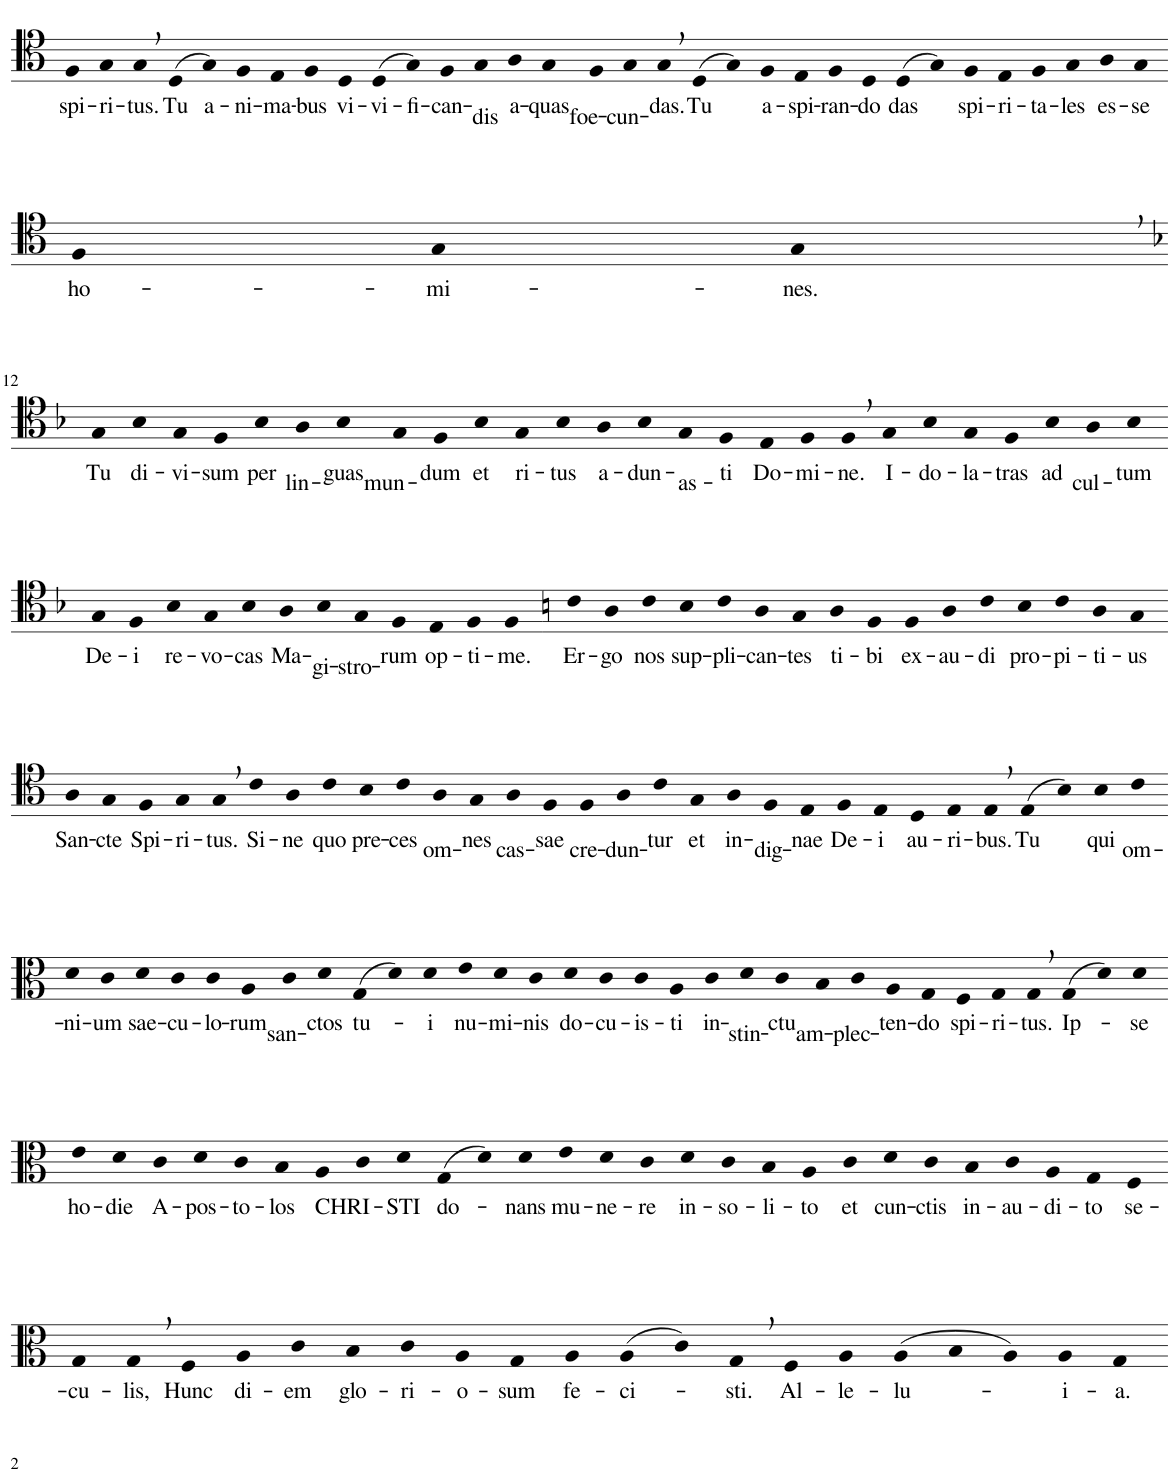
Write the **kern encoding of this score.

**kern	**text
*part1	*part1
*staff1	*staff1
*I"Piano	*
*I'Pno.	*
!!LO:PB:g=z
*clefC4	*
*k[]	*
*M63/4	*
=10	=10
!	!LO:LY:b
4F	spi-
!	!LO:LY:b
4G	-ri-
!	!LO:LY:b
4G,	-tus.
!	!LO:LY:b
(4D	Tu
!	!LO:LY:b
4G)	a-
!	!LO:LY:b
4F	-ni-
!	!LO:LY:b
4E	-ma-
!	!LO:LY:b
4F	-bus
!	!LO:LY:b
4D	vi-
!	!LO:LY:b
(4D	-vi-
!	!LO:LY:b
4G)	fi-
!	!LO:LY:b
4F	-can-
!	!LO:LY:b
4G	-dis
!	!LO:LY:b
4A	a-
!	!LO:LY:b
4G	-quas
!	!LO:LY:b
4F	foe-
!	!LO:LY:b
4G	-cun-
!	!LO:LY:b
4G,	-das.
!	!LO:LY:b
(4D	Tu
4G)	.
!	!LO:LY:b
4F	a-
!	!LO:LY:b
4E	-spi-
!	!LO:LY:b
4F	-ran-
!	!LO:LY:b
4D	-do
!	!LO:LY:b
(4D	das
4G)	.
!	!LO:LY:b
4F	spi-
!	!LO:LY:b
4E	-ri-
!	!LO:LY:b
4F	-ta-
!	!LO:LY:b
4G	-les
!	!LO:LY:b
4A	es-
!	!LO:LY:b
4G	-se
!!LO:LB:g=z
=11-	=11-
*k[]	*
!	!LO:LY:b
4F	ho-
!	!LO:LY:b
4G	-mi-
!	!LO:LY:b
4G,	-nes.
!!LO:LB:g=z
=12-	=12-
*k[b-]	*
!	!LO:LY:b
4G	Tu
!	!LO:LY:b
4B-	di-
!	!LO:LY:b
4G	-vi-
!	!LO:LY:b
4F	-sum
!	!LO:LY:b
4B-	per
!	!LO:LY:b
4A	lin-
!	!LO:LY:b
4B-	-guas
!	!LO:LY:b
4G	mun-
!	!LO:LY:b
4F	-dum
!	!LO:LY:b
4B-	et
!	!LO:LY:b
4G	ri-
!	!LO:LY:b
4B-	-tus
!	!LO:LY:b
4A	a-
!	!LO:LY:b
4B-	-dun-
!	!LO:LY:b
4G	-as-
!	!LO:LY:b
4F	-ti
!	!LO:LY:b
4E	Do-
!	!LO:LY:b
4F	-mi-
!	!LO:LY:b
4F,	-ne.
!	!LO:LY:b
4G	I-
!	!LO:LY:b
4B-	-do-
!	!LO:LY:b
4G	-la-
!	!LO:LY:b
4F	-tras
!	!LO:LY:b
4B-	ad
!	!LO:LY:b
4A	cul-
!	!LO:LY:b
4B-	-tum
!!LO:LB:g=z
=13-	=13-
!	!LO:LY:b
4G	De-
!	!LO:LY:b
4F	-i
!	!LO:LY:b
4B-	re-
!	!LO:LY:b
4G	-vo-
!	!LO:LY:b
4B-	-cas
!	!LO:LY:b
4A	Ma-
!	!LO:LY:b
4B-	-gi-
!	!LO:LY:b
4G	-stro-
!	!LO:LY:b
4F	-rum
!	!LO:LY:b
4E	op-
!	!LO:LY:b
4F	-ti-
!	!LO:LY:b
4F	-me.
=14-	=14-
*k[]	*
!	!LO:LY:b
4c	Er-
!	!LO:LY:b
4A	-go
!	!LO:LY:b
4c	nos
!	!LO:LY:b
4B	sup-
!	!LO:LY:b
4c	-pli-
!	!LO:LY:b
4A	-can-
!	!LO:LY:b
4G	-tes
!	!LO:LY:b
4A	ti-
!	!LO:LY:b
4F	-bi
!	!LO:LY:b
4F	ex-
!	!LO:LY:b
4A	-au-
!	!LO:LY:b
4c	-di
!	!LO:LY:b
4B	pro-
!	!LO:LY:b
4c	-pi-
!	!LO:LY:b
4A	-ti-
!	!LO:LY:b
4G	-us
4ryy	.
*clefC3	*
!!LO:LB:g=z
=15-	=15-
!	!LO:LY:b
4A	San-
!	!LO:LY:b
4G	-cte
!	!LO:LY:b
4F	Spi-
!	!LO:LY:b
4G	-ri-
!	!LO:LY:b
4G,	-tus.
!	!LO:LY:b
4c	Si-
!	!LO:LY:b
4A	-ne
!	!LO:LY:b
4c	quo
!	!LO:LY:b
4B	pre-
!	!LO:LY:b
4c	-ces
!	!LO:LY:b
4A	om-
!	!LO:LY:b
4G	-nes
!	!LO:LY:b
4A	cas-
!	!LO:LY:b
4F	-sae
!	!LO:LY:b
4F	cre-
!	!LO:LY:b
4A	-dun-
!	!LO:LY:b
4c	-tur
!	!LO:LY:b
4B	et
!	!LO:LY:b
4c	in-
!	!LO:LY:b
4A	-dig-
!	!LO:LY:b
4G	-nae
!	!LO:LY:b
4A	De-
!	!LO:LY:b
4G	-i
!	!LO:LY:b
4F	au-
!	!LO:LY:b
4G	-ri-
!	!LO:LY:b
4G,	-bus.
!	!LO:LY:b
(4G	Tu
4d)	.
!	!LO:LY:b
4d	qui
!	!LO:LY:b
4e	om-
!!LO:LB:g=z
=16-	=16-
!	!LO:LY:b
4d	-ni-
!	!LO:LY:b
4c	-um
!	!LO:LY:b
4d	sae-
!	!LO:LY:b
4c	-cu-
!	!LO:LY:b
4c	-lo-
!	!LO:LY:b
4A	-rum
!	!LO:LY:b
4c	san-
!	!LO:LY:b
4d	-ctos
!	!LO:LY:b
(4G	tu-
4d)	.
!	!LO:LY:b
4d	-i
!	!LO:LY:b
4e	nu-
!	!LO:LY:b
4d	-mi-
!	!LO:LY:b
4c	-nis
!	!LO:LY:b
4d	do-
!	!LO:LY:b
4c	-cu-
!	!LO:LY:b
4c	-is-
!	!LO:LY:b
4A	-ti
!	!LO:LY:b
4c	in-
!	!LO:LY:b
4d	-stin-
!	!LO:LY:b
4c	-ctu
!	!LO:LY:b
4B	am-
!	!LO:LY:b
4c	-plec-
!	!LO:LY:b
4A	-ten-
!	!LO:LY:b
4G	-do
!	!LO:LY:b
4F	spi-
!	!LO:LY:b
4G	-ri-
!	!LO:LY:b
4G,	-tus.
!	!LO:LY:b
(4G	Ip-
4d)	.
!	!LO:LY:b
4d	-se
!!LO:LB:g=z
=17-	=17-
!	!LO:LY:b
4e	ho-
!	!LO:LY:b
4d	-die
!	!LO:LY:b
4c	A-
!	!LO:LY:b
4d	-pos-
!	!LO:LY:b
4c	-to-
!	!LO:LY:b
4B	-los
!	!LO:LY:b
4A	CHRI-
4c	.
!	!LO:LY:b
4d	-STI
!	!LO:LY:b
(4G	do-
4d)	.
!	!LO:LY:b
4d	-nans
!	!LO:LY:b
4e	mu-
!	!LO:LY:b
4d	-ne-
!	!LO:LY:b
4c	-re
!	!LO:LY:b
4d	in-
!	!LO:LY:b
4c	-so-
!	!LO:LY:b
4B	-li-
!	!LO:LY:b
4A	-to
!	!LO:LY:b
4c	et
!	!LO:LY:b
4d	cun-
!	!LO:LY:b
4c	-ctis
!	!LO:LY:b
4B	in-
!	!LO:LY:b
4c	-au-
!	!LO:LY:b
4A	-di-
!	!LO:LY:b
4G	-to
!	!LO:LY:b
4F	se-
!!LO:LB:g=z
=18-	=18-
!	!LO:LY:b
4G	-cu-
!	!LO:LY:b
4G,	-lis,
!	!LO:LY:b
4F	Hunc
!	!LO:LY:b
4A	di-
!	!LO:LY:b
4c	-em
!	!LO:LY:b
4B	glo-
!	!LO:LY:b
4c	-ri-
!	!LO:LY:b
4A	-o-
!	!LO:LY:b
4G	-sum
!	!LO:LY:b
4A	fe-
!	!LO:LY:b
(4A	-ci-
4c)	.
!	!LO:LY:b
4G,	-sti.
!	!LO:LY:b
4F	Al-
!	!LO:LY:b
4A	-le-
!	!LO:LY:b
(4A	-lu-
4B	.
4A)	.
!	!LO:LY:b
4A	-i-
!	!LO:LY:b
4G	-a.
=-	=-
*-	*-
